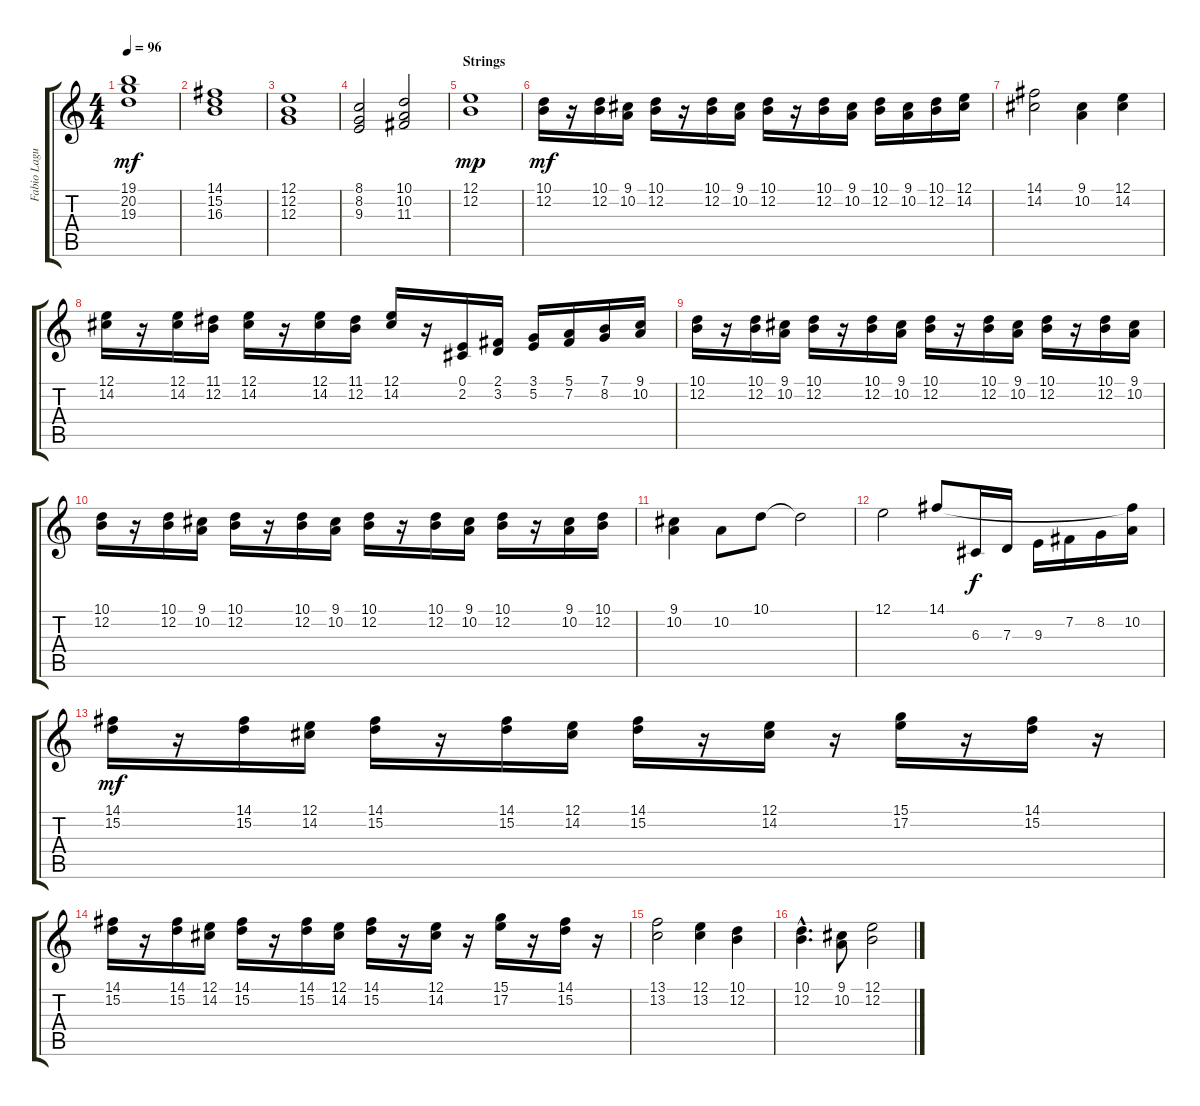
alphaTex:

\track ("Fabio Laguna" "Fabio Lagu") {instrument stringensemble1}
\staff {score tabs}
\tuning (E4 B3 G3 D3 A2 E2) {hide}
\ts (4 4)
\tempo 96
\clef g2
\ks c
(19.1 20.2 19.3).1{dy mf} |
(14.1 15.2 16.3).1 |
(12.1 12.2 12.3).1 |
(8.1 8.2 9.3).2 (10.1 10.2 11.3).2 |
\section ("" "Strings")
(12.1 12.2).1{dy mp} |
(10.1 12.2).16{dy mf} r.16 (10.1 12.2).16 (9.1 10.2).16 (10.1 12.2).16 r.16 (10.1 12.2).16 (9.1 10.2).16 (10.1 12.2).16 r.16 (10.1 12.2).16 (9.1 10.2).16 (10.1 12.2).16 (9.1 10.2).16 (10.1 12.2).16 (12.1 14.2).16 |
(14.1 14.2).2 (9.1 10.2).4 (12.1 14.2).4 |
(12.1 14.2).16 r.16 (12.1 14.2).16 (11.1 12.2).16 (12.1 14.2).16 r.16 (12.1 14.2).16 (11.1 12.2).16 (12.1 14.2).16 r.16 (0.1 2.2).16 (2.1 3.2).16 (3.1 5.2).16 (5.1 7.2).16 (7.1 8.2).16 (9.1 10.2).16 |
(10.1 12.2).16 r.16 (10.1 12.2).16 (9.1 10.2).16 (10.1 12.2).16 r.16 (10.1 12.2).16 (9.1 10.2).16 (10.1 12.2).16 r.16 (10.1 12.2).16 (9.1 10.2).16 (10.1 12.2).16 r.16 (10.1 12.2).16 (9.1 10.2).16 |
(10.1 12.2).16 r.16 (10.1 12.2).16 (9.1 10.2).16 (10.1 12.2).16 r.16 (10.1 12.2).16 (9.1 10.2).16 (10.1 12.2).16 r.16 (10.1 12.2).16 (9.1 10.2).16 (10.1 12.2).16 r.16 (9.1 10.2).16 (10.1 12.2).16 |
(9.1 10.2).4 10.2.8 10.1.8 10.1{t}.2 |
12.1.2 14.1.8 6.3.16{dy f} 7.3.16 9.3.16 7.2.16 8.2.16 (14.1{t} 10.2).16 |
(14.1 15.2).16{dy mf} r.16 (14.1 15.2).16 (12.1 14.2).16 (14.1 15.2).16 r.16 (14.1 15.2).16 (12.1 14.2).16 (14.1 15.2).16 r.16 (12.1 14.2).16 r.16 (15.1 17.2).16 r.16 (14.1 15.2).16 r.16 |
(14.1 15.2).16 r.16 (14.1 15.2).16 (12.1 14.2).16 (14.1 15.2).16 r.16 (14.1 15.2).16 (12.1 14.2).16 (14.1 15.2).16 r.16 (12.1 14.2).16 r.16 (15.1 17.2).16 r.16 (14.1 15.2).16 r.16 |
(13.1 13.2).2 (12.1 13.2).4 (10.1 12.2).4 |
(10.1{hac} 12.2{hac}).4{d} (9.1 10.2).8 (12.1 12.2).2
